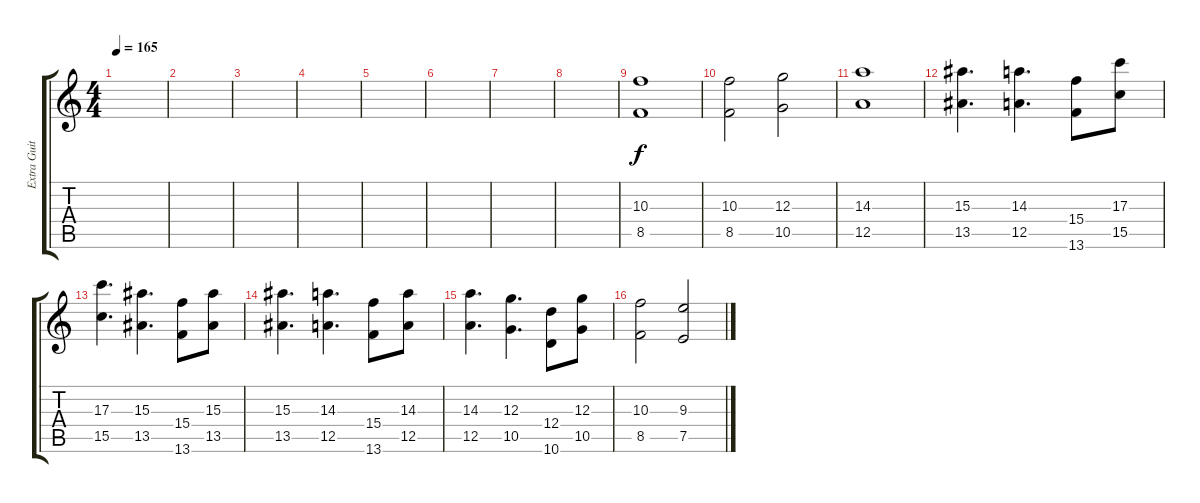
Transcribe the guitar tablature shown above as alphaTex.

\track ("Extra Guitar : Nakano Azusa - Nyan" "Extra Guit") {instrument overdrivenguitar}
\staff {score tabs}
\tuning (E4 B3 G3 D3 A2 E2) {hide}
\ts (4 4)
\tempo 165
\clef g2
\ks c
|
|
|
|
|
|
|
|
(10.3 8.5).1{volume 16 balance 13} |
(10.3 8.5).2 (12.3 10.5).2 |
(14.3 12.5).1 |
(15.3 13.5).4{d} (14.3 12.5).4{d} (15.4 13.6).8 (17.3 15.5).8 |
(17.3 15.5).4{d} (15.3 13.5).4{d} (15.4 13.6).8 (15.3 13.5).8 |
(15.3 13.5).4{d} (14.3 12.5).4{d} (15.4 13.6).8 (14.3 12.5).8 |
(14.3 12.5).4{d} (12.3 10.5).4{d} (12.4 10.6).8 (12.3 10.5).8 |
(10.3 8.5).2 (9.3 7.5).2
